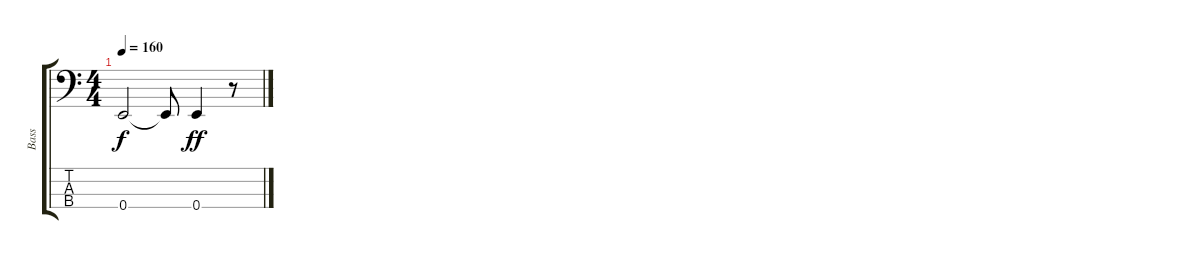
\track ("Bass" "Bass") {instrument electricbassfinger}
\staff {score tabs}
\tuning (G2 D2 A1 E1) {hide}
\ts (4 4)
\tempo 160
\clef f4
\ks c
0.4{t}.2{dy f} 0.4{t}.8 0.4.4{dy ff} r.8
